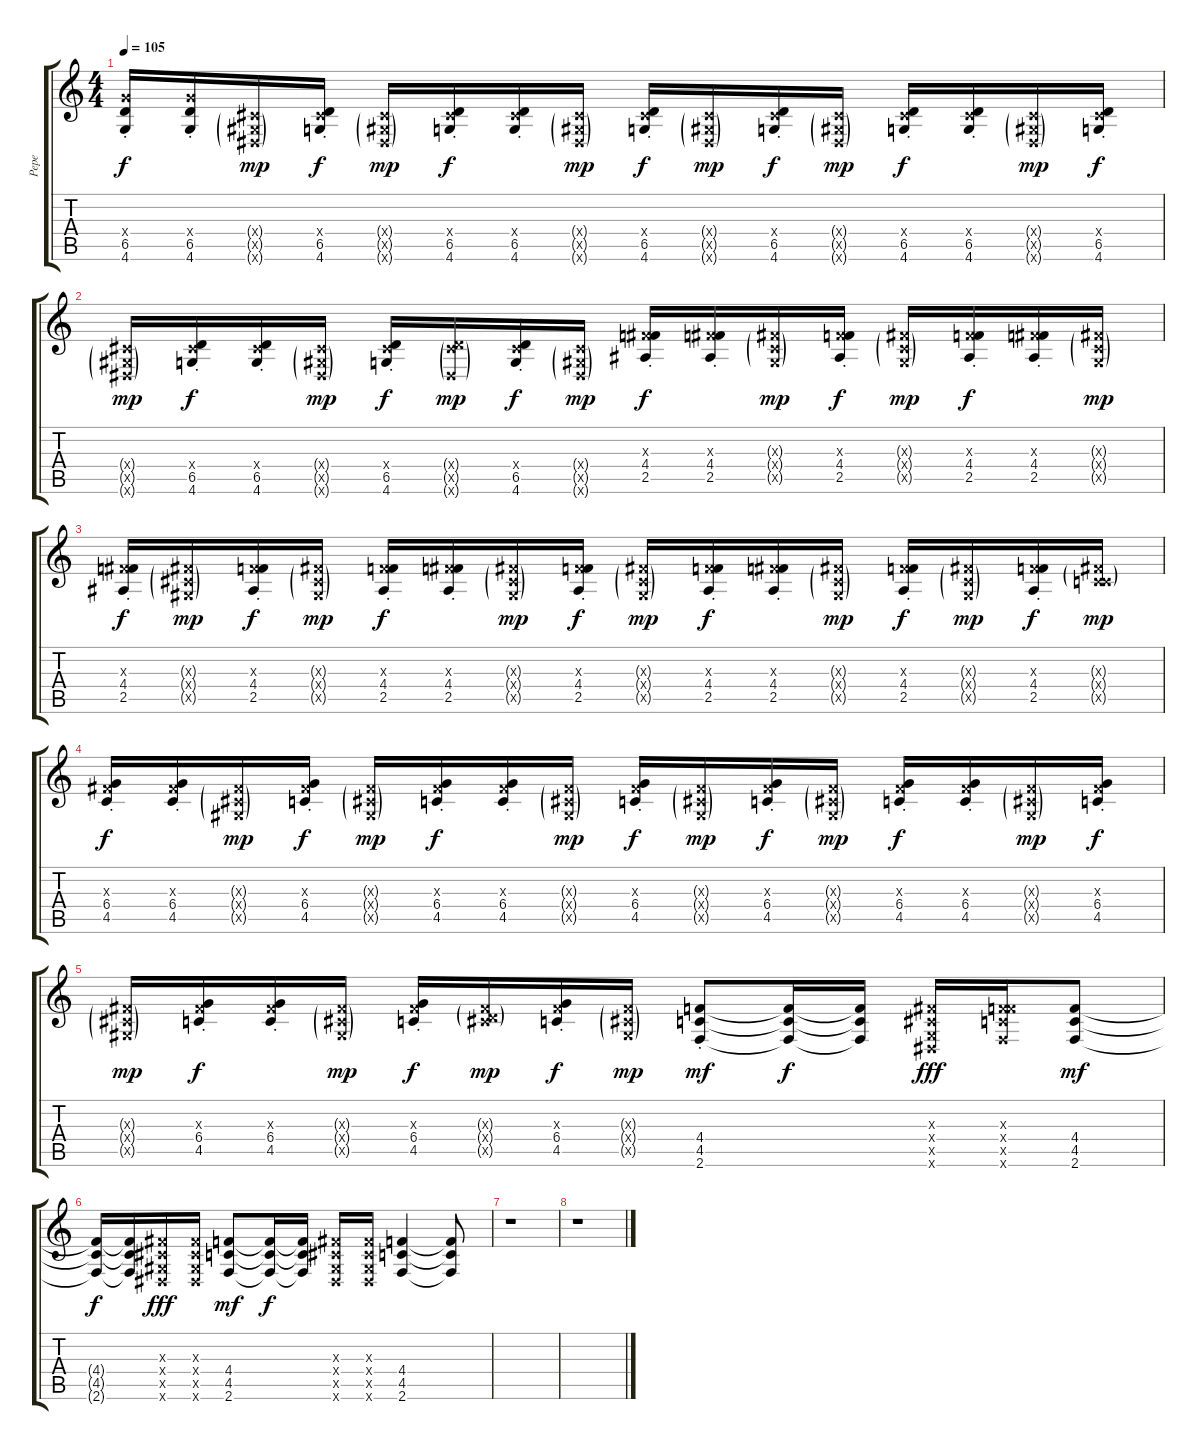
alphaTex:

\track ("Pepe" "Pepe") {instrument distortionguitar}
\staff {score tabs}
\tuning (Eb4 Bb3 Gb3 Db3 Ab2 Eb2) {hide}
\ts (4 4)
\tempo 105
\clef g2
\ks c
(6.4{x} 6.5 4.6{st}).16{dy f} (6.4{x} 6.5{st} 4.6{st}).16 (0.4{g x} 0.5{g x} 0.6{g x}).16{dy mp} (0.4{x} 6.5{st} 4.6{st}).16{dy f} (0.4{g x} 0.5{g x} 0.6{g x}).16{dy mp} (0.4{x} 6.5{st} 4.6{st}).16{dy f} (0.4{x} 6.5{st} 4.6{st}).16 (0.4{g x} 0.5{g x} 0.6{g x}).16{dy mp} (0.4{x} 6.5{st} 4.6{st}).16{dy f} (0.4{g x} 0.5{g x} 0.6{g x}).16{dy mp} (0.4{x} 6.5{st} 4.6{st}).16{dy f} (0.4{g x} 0.5{g x} 0.6{g x}).16{dy mp} (0.4{x} 6.5{st} 4.6{st}).16{dy f} (0.4{x} 6.5{st} 4.6{st}).16 (0.4{g x} 0.5{g x} 0.6{g x}).16{dy mp} (0.4{x} 6.5{st} 4.6{st}).16{dy f} |
(0.4{g x} 0.5{g x} 0.6{g x}).16{dy mp} (0.4{x} 6.5{st} 4.6{st}).16{dy f} (0.4{x} 6.5{st} 4.6{st}).16 (0.4{g x} 0.5{g x} 0.6{g x}).16{dy mp} (0.4{x} 6.5{st} 4.6{st}).16{dy f} (0.4{g x} 6.5{g x} 0.6{g x}).16{dy mp} (0.4{x} 6.5{st} 4.6{st}).16{dy f} (0.4{g x} 0.5{g x} 0.6{g x}).16{dy mp} (0.3{x} 4.4{st} 2.5{st}).16{dy f} (0.3{x} 4.4{st} 2.5{st}).16 (0.3{g x} 0.4{g x} 0.5{g x}).16{dy mp} (0.3{x} 4.4{st} 2.5{st}).16{dy f} (0.3{g x} 0.4{g x} 0.5{g x}).16{dy mp} (0.3{x} 4.4{st} 2.5{st}).16{dy f} (0.3{x} 4.4{st} 2.5{st}).16 (0.3{g x} 0.4{g x} 0.5{g x}).16{dy mp} |
(0.3{x} 4.4{st} 2.5{st}).16{dy f} (0.3{g x} 0.4{g x} 0.5{g x}).16{dy mp} (0.3{x} 4.4{st} 2.5{st}).16{dy f} (0.3{g x} 0.4{g x} 0.5{g x}).16{dy mp} (0.3{x} 4.4{st} 2.5{st}).16{dy f} (0.3{x} 4.4{st} 2.5{st}).16 (0.3{g x} 0.4{g x} 0.5{g x}).16{dy mp} (0.3{x} 4.4{st} 2.5{st}).16{dy f} (0.3{g x} 0.4{g x} 0.5{g x}).16{dy mp} (0.3{x} 4.4{st} 2.5{st}).16{dy f} (0.3{x} 4.4{st} 2.5{st}).16 (0.3{g x} 0.4{g x} 0.5{g x}).16{dy mp} (0.3{x} 4.4{st} 2.5{st}).16{dy f} (0.3{g x} 0.4{g x} 0.5{g x}).16{dy mp} (0.3{x} 4.4{st} 2.5{st}).16{dy f} (0.3{g x} 0.4{g x} 4.5{g x}).16{dy mp} |
(0.3{x} 6.4{st} 4.5).16{dy f} (0.3{x} 6.4{st} 4.5).16 (0.3{g x} 0.4{g x} 0.5{g x}).16{dy mp} (0.3{x} 6.4{st} 4.5).16{dy f} (0.3{g x} 0.4{g x} 0.5{g x}).16{dy mp} (0.3{x} 6.4{st} 4.5).16{dy f} (0.3{x} 6.4{st} 4.5).16 (0.3{g x} 0.4{g x} 0.5{g x}).16{dy mp} (0.3{x} 6.4{st} 4.5).16{dy f} (0.3{g x} 0.4{g x} 0.5{g x}).16{dy mp} (0.3{x} 6.4{st} 4.5).16{dy f} (0.3{g x} 0.4{g x} 0.5{g x}).16{dy mp} (0.3{x} 6.4{st} 4.5).16{dy f} (0.3{x} 6.4{st} 4.5).16 (0.3{g x} 0.4{g x} 0.5{g x}).16{dy mp} (0.3{x} 6.4{st} 4.5).16{dy f} |
(0.3{g x} 0.4{g x} 0.5{g x}).16{dy mp} (0.3{x} 6.4{st} 4.5).16{dy f} (0.3{x} 6.4{st} 4.5).16 (0.3{g x} 0.4{g x} 0.5{g x}).16{dy mp} (0.3{x} 6.4{st} 4.5{st}).16{dy f} (0.3{g x} 0.4{g x} 6.5{g x}).16{dy mp} (0.3{x} 6.4{st} 4.5).16{dy f} (0.3{g x} 0.4{g x} 0.5{g x}).16{dy mp} (4.4 4.5 2.6{st}).8{dy mf} (4.4{t} 4.5{t} 2.6{t}).16{dy f} (4.4{t} 4.5{t} 2.6{t}).16 (0.3{x} 0.4{x} 0.5{x} 0.6{x}).16{dy fff} (0.3{x} 4.4{x} 4.5{x} 2.6{x}).16 (4.4 4.5 2.6).8{dy mf} |
(4.4{t} 4.5{t} 2.6{t}).16{dy f} (4.4{t} 4.5{t} 2.6{t}).16 (0.3{x} 0.4{x} 0.5{x} 0.6{x}).16{dy fff} (0.3{x} 0.4{x} 0.5{x} 0.6{x}).16 (4.4 4.5 2.6).8{dy mf} (4.4{t} 4.5{t} 2.6{t}).16{dy f} (4.4{t} 4.5{t} 2.6{t}).16 (0.3{x} 0.4{x} 0.5{x} 0.6{x}).16 (0.3{x} 0.4{x} 0.5{x} 0.6{x}).16 (4.4 4.5 2.6).4 (4.4{t} 4.5{t} 2.6{t}).8 |
r.1 |
r.1
